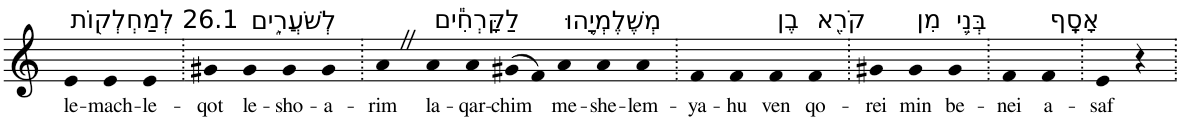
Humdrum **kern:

**kern	**text
*part1	*part1
*staff1	*staff1
*I"Piano	*
*I'Pno	*
*clefG2	*
*k[]	*
=1	=1
!LO:TX:a:t=26.1 לְמַחְלְק֖וֹת	!
!	!LO:LY:b
4e	le-
!	!LO:LY:b
4e	-mach-
!	!LO:LY:b
4e	-le-
=2.	=2.
!	!LO:LY:b
4g#X	-qot
!LO:TX:a:t=לְשֹׁעֲרִ֑ים	!
!	!LO:LY:b
4g#	le-
!	!LO:LY:b
4g#	-sho-
!	!LO:LY:b
4g#	-a-
=3.	=3.
!	!LO:LY:b
4aZ	-rim
!LO:TX:a:t=לַקָּרְחִ֕ים	!
!	!LO:LY:b
4a	la-
!	!LO:LY:b
4a	-qar-
!	!LO:LY:b
(>8g#X	-chim
8f)	.
!LO:TX:a:t=מְשֶׁלֶמְיָ֥הוּ	!
!	!LO:LY:b
4a	me-
!	!LO:LY:b
4a	-she-
!	!LO:LY:b
4a	-lem-
=4.	=4.
!	!LO:LY:b
4f	-ya-
!	!LO:LY:b
4f	-hu
!LO:TX:a:t=בֶן	!
!	!LO:LY:b
4f	ven
!LO:TX:a:t=קֹרֵ֖א	!
!	!LO:LY:b
4f	qo-
=5.	=5.
!	!LO:LY:b
4g#X	-rei
!LO:TX:a:t=מִן	!
!	!LO:LY:b
4g#	min
!LO:TX:a:t=בְּנֵ֥י	!
!	!LO:LY:b
4g#	be-
=6.	=6.
!	!LO:LY:b
4f	-nei
!LO:TX:a:t=אָסָֽף	!
!	!LO:LY:b
4f	a-
=7.	=7.
!	!LO:LY:b
4e	-saf
4r	.
=.	=.
*-	*-
